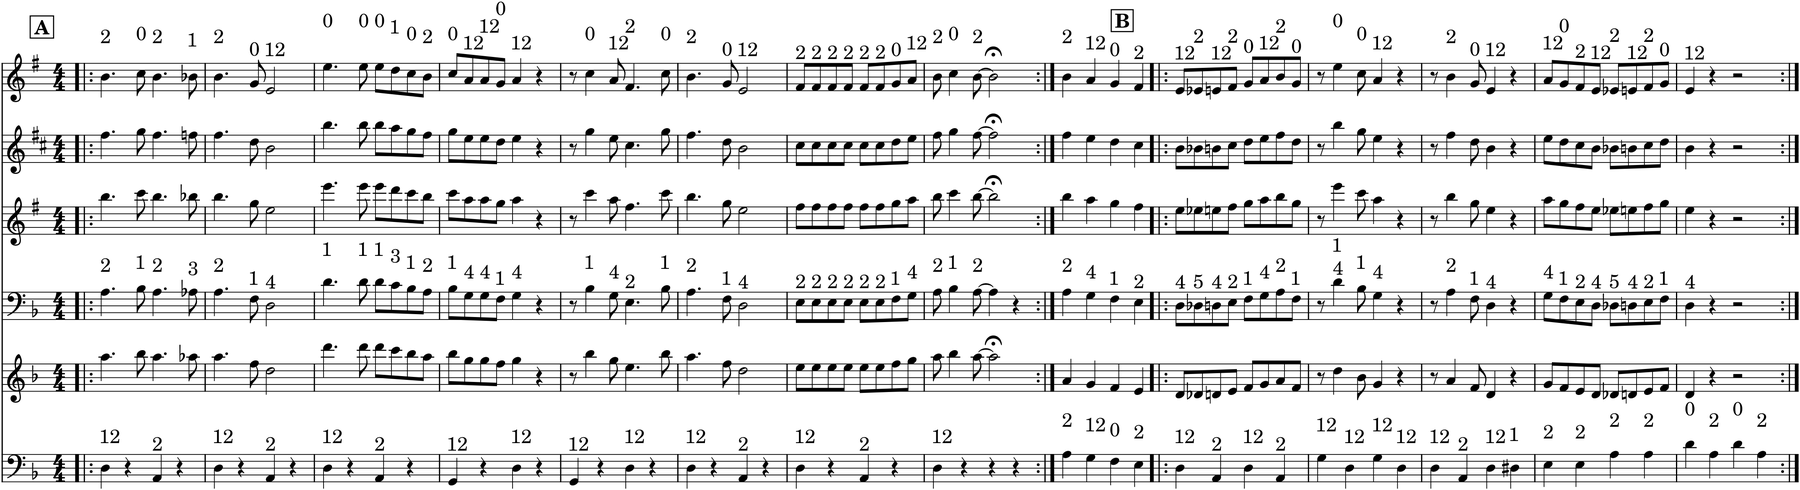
**kern	**kern	**kern	**kern	**kern	**kern
*part6	*part5	*part4	*part3	*part2	*part1
*staff6	*staff5	*staff4	*staff3	*staff2	*staff1
*I"Tuba	*I"Flauta	*I"Trombone	*I"Saxofone Tenor	*I"Saxofone Alto	*I"Trompete Bb
*I'Tba	*I'Fl	*I'Trb	*	*	*I'Tpt
*clefF4	*clefG2	*clefF4	*clefG2	*clefG2	*clefG2
*	*	*	*Trd8c14	*Trd5c9	*Trd1c2
*k[b-]	*k[b-]	*k[b-]	*k[f#]	*k[f#c#]	*k[f#]
*M4/4	*M4/4	*M4/4	*M4/4	*M4/4	*M4/4
!!LO:REH:place=s1:a:B:cj:t=A
=1!|:	=1!|:	=1!|:	=1!|:	=1!|:	=1!|:
!	!	!	!	!	!LO:TX:a:t=2
!	!	!LO:TX:a:t=2	!	!	!
!LO:TX:a:t=12	!	!	!	!	!
4D\	4.aa\	4.A\	4.bb\	4.ff#\	4.b\
4r	.	.	.	.	.
!	!	!	!	!	!LO:TX:a:t=0
!	!	!LO:TX:a:t=1	!	!	!
.	8bb-\	8B-\	8ccc\	8gg\	8cc\
!	!	!	!	!	!LO:TX:a:t=2
!	!	!LO:TX:a:t=2	!	!	!
!LO:TX:a:t=2	!	!	!	!	!
4AA/	4.aa\	4.A\	4.bb\	4.ff#\	4.b\
4r	.	.	.	.	.
!	!	!	!	!	!LO:TX:a:t=1
!	!	!LO:TX:a:t=3	!	!	!
.	8aa-X\	8A-X\	8bb-X\	8ffn\	8b-X\
=2	=2	=2	=2	=2	=2
!	!	!	!	!	!LO:TX:a:t=2
!	!	!LO:TX:a:t=2	!	!	!
!LO:TX:a:t=12	!	!	!	!	!
4D\	4.aa\	4.A\	4.bb\	4.ff#\	4.b\
4r	.	.	.	.	.
!	!	!	!	!	!LO:TX:a:t=0
!	!	!LO:TX:a:t=1	!	!	!
.	8ff\	8F\	8gg\	8dd\	8g/
!	!	!	!	!	!LO:TX:a:t=12
!	!	!LO:TX:a:t=4	!	!	!
!LO:TX:a:t=2	!	!	!	!	!
4AA/	2dd\	2D\	2ee\	2b\	2e/
4r	.	.	.	.	.
=3	=3	=3	=3	=3	=3
!	!	!	!	!	!LO:TX:a:t=0
!	!	!LO:TX:a:t=1	!	!	!
!LO:TX:a:t=12	!	!	!	!	!
4D\	4.ddd\	4.d\	4.eee\	4.bb\	4.ee\
4r	.	.	.	.	.
!	!	!	!	!	!LO:TX:a:t=0
!	!	!LO:TX:a:t=1	!	!	!
.	8ddd\	8d\	8eee\	8bb\	8ee\
!	!	!	!	!	!LO:TX:a:t=0
!	!	!LO:TX:a:t=1	!	!	!
!LO:TX:a:t=2	!	!	!	!	!
4AA/	8ddd\L	8d\L	8eee\L	8bb\L	8ee\L
!	!	!	!	!	!LO:TX:a:t=1
!	!	!LO:TX:a:t=3	!	!	!
.	8ccc\	8c\	8ddd\	8aa\	8dd\
!	!	!	!	!	!LO:TX:a:t=0
!	!	!LO:TX:a:t=1	!	!	!
4r	8bb-\	8B-\	8ccc\	8gg\	8cc\
!	!	!	!	!	!LO:TX:a:t=2
!	!	!LO:TX:a:t=2	!	!	!
.	8aa\J	8A\J	8bb\J	8ff#\J	8b\J
=4	=4	=4	=4	=4	=4
!	!	!	!	!	!LO:TX:a:t=0
!	!	!LO:TX:a:t=1	!	!	!
!LO:TX:a:t=12	!	!	!	!	!
4GG/	8bb-\L	8B-\L	8ccc\L	8gg\L	8cc/L
!	!	!	!	!	!LO:TX:a:t=12
!	!	!LO:TX:a:t=4	!	!	!
.	8gg\	8G\	8aa\	8ee\	8a/
!	!	!	!	!	!LO:TX:a:t=12
!	!	!LO:TX:a:t=4	!	!	!
4r	8gg\	8G\	8aa\	8ee\	8a/
!	!	!	!	!	!LO:TX:a:t=0
!	!	!LO:TX:a:t=1	!	!	!
.	8ff\J	8F\J	8gg\J	8dd\J	8g/J
!	!	!	!	!	!LO:TX:a:t=12
!	!	!LO:TX:a:t=4	!	!	!
!LO:TX:a:t=12	!	!	!	!	!
4D\	4gg\	4G\	4aa\	4ee\	4a/
4r	4r	4r	4r	4r	4r
=5	=5	=5	=5	=5	=5
!LO:TX:a:t=12	!	!	!	!	!
4GG/	8r	8r	8r	8r	8r
!	!	!	!	!	!LO:TX:a:t=0
!	!	!LO:TX:a:t=1	!	!	!
.	4bb-\	4B-\	4ccc\	4gg\	4cc\
4r	.	.	.	.	.
!	!	!	!	!	!LO:TX:a:t=12
!	!	!LO:TX:a:t=4	!	!	!
.	8gg\	8G\	8aa\	8ee\	8a/
!	!	!	!	!	!LO:TX:a:t=2
!	!	!LO:TX:a:t=2	!	!	!
!LO:TX:a:t=12	!	!	!	!	!
4D\	4.ee\	4.E\	4.ff#\	4.cc#\	4.f#/
4r	.	.	.	.	.
!	!	!	!	!	!LO:TX:a:t=0
!	!	!LO:TX:a:t=1	!	!	!
.	8bb-\	8B-\	8ccc\	8gg\	8cc\
=6	=6	=6	=6	=6	=6
!	!	!	!	!	!LO:TX:a:t=2
!	!	!LO:TX:a:t=2	!	!	!
!LO:TX:a:t=12	!	!	!	!	!
4D\	4.aa\	4.A\	4.bb\	4.ff#\	4.b\
4r	.	.	.	.	.
!	!	!	!	!	!LO:TX:a:t=0
!	!	!LO:TX:a:t=1	!	!	!
.	8ff\	8F\	8gg\	8dd\	8g/
!	!	!	!	!	!LO:TX:a:t=12
!	!	!LO:TX:a:t=4	!	!	!
!LO:TX:a:t=2	!	!	!	!	!
4AA/	2dd\	2D\	2ee\	2b\	2e/
4r	.	.	.	.	.
=7	=7	=7	=7	=7	=7
!	!	!	!	!	!LO:TX:a:t=2
!	!	!LO:TX:a:t=2	!	!	!
!LO:TX:a:t=12	!	!	!	!	!
4D\	8ee\L	8E\L	8ff#\L	8cc#\L	8f#/L
!	!	!	!	!	!LO:TX:a:t=2
!	!	!LO:TX:a:t=2	!	!	!
.	8ee\	8E\	8ff#\	8cc#\	8f#/
!	!	!	!	!	!LO:TX:a:t=2
!	!	!LO:TX:a:t=2	!	!	!
4r	8ee\	8E\	8ff#\	8cc#\	8f#/
!	!	!	!	!	!LO:TX:a:t=2
!	!	!LO:TX:a:t=2	!	!	!
.	8ee\J	8E\J	8ff#\J	8cc#\J	8f#/J
!	!	!	!	!	!LO:TX:a:t=2
!	!	!LO:TX:a:t=2	!	!	!
!LO:TX:a:t=2	!	!	!	!	!
4AA/	8ee\L	8E\L	8ff#\L	8cc#\L	8f#/L
!	!	!	!	!	!LO:TX:a:t=2
!	!	!LO:TX:a:t=2	!	!	!
.	8ee\	8E\	8ff#\	8cc#\	8f#/
!	!	!	!	!	!LO:TX:a:t=0
!	!	!LO:TX:a:t=1	!	!	!
4r	8ff\	8F\	8gg\	8dd\	8g/
!	!	!	!	!	!LO:TX:a:t=12
!	!	!LO:TX:a:t=4	!	!	!
.	8gg\J	8G\J	8aa\J	8ee\J	8a/J
=8	=8	=8	=8	=8	=8
!	!	!	!	!	!LO:TX:a:t=2
!	!	!LO:TX:a:t=2	!	!	!
!LO:TX:a:t=12	!	!	!	!	!
4D\	8aa\	8A\	8bb\	8ff#\	8b\
!	!	!	!	!	!LO:TX:a:t=0
!	!	!LO:TX:a:t=1	!	!	!
.	4bb-\	4B-\	4ccc\	4gg\	4cc\
4r	.	.	.	.	.
!	!	!	!	!	!LO:TX:a:t=2
!	!	!LO:TX:a:t=2	!	!	!
.	[8aa\	[8A\	[8bb\	[8ff#\	[8b\
4r	2aa;<\]	4A\]	2bb;<\]	2ff#;<\]	2b;<\]
4r	.	4r	.	.	.
=9:|!	=9:|!	=9:|!	=9:|!	=9:|!	=9:|!
!	!	!	!	!	!LO:TX:a:t=2
!	!	!LO:TX:a:t=2	!	!	!
!LO:TX:a:t=2	!	!	!	!	!
4A\	4a/	4A\	4bb\	4ff#\	4b\
!	!	!	!	!	!LO:TX:a:t=12
!	!	!LO:TX:a:t=4	!	!	!
!LO:TX:a:t=12	!	!	!	!	!
4G\	4g/	4G\	4aa\	4ee\	4a/
!	!	!	!	!	!LO:TX:a:t=0
!	!	!LO:TX:a:t=1	!	!	!
!LO:TX:a:t=0	!	!	!	!	!
4F\	4f/	4F\	4gg\	4dd\	4g/
!	!	!	!	!	!LO:TX:a:t=2
!	!	!LO:TX:a:t=2	!	!	!
!LO:TX:a:t=2	!	!	!	!	!
4E\	4e/	4E\	4ff#\	4cc#\	4f#/
!!LO:REH:place=s1:a:B:cj:t=B
=10!|:	=10!|:	=10!|:	=10!|:	=10!|:	=10!|:
!	!	!	!	!	!LO:TX:a:t=12
!	!	!LO:TX:a:t=4	!	!	!
!LO:TX:a:t=12	!	!	!	!	!
4D\	8d/L	8D\L	8ee\L	8b\L	8e/L
!	!	!	!	!	!LO:TX:a:t=2
!	!	!LO:TX:a:t=5	!	!	!
.	8d-X/	8D-X\	8ee-X\	8b-X\	8e-X/
!	!	!	!	!	!LO:TX:a:t=12
!	!	!LO:TX:a:t=4	!	!	!
!LO:TX:a:t=2	!	!	!	!	!
4AA/	8dn/	8Dn\	8een\	8bn\	8en/
!	!	!	!	!	!LO:TX:a:t=2
!	!	!LO:TX:a:t=2	!	!	!
.	8e/J	8E\J	8ff#\J	8cc#\J	8f#/J
!	!	!	!	!	!LO:TX:a:t=0
!	!	!LO:TX:a:t=1	!	!	!
!LO:TX:a:t=12	!	!	!	!	!
4D\	8f/L	8F\L	8gg\L	8dd\L	8g/L
!	!	!	!	!	!LO:TX:a:t=12
!	!	!LO:TX:a:t=4	!	!	!
.	8g/	8G\	8aa\	8ee\	8a/
!	!	!	!	!	!LO:TX:a:t=2
!	!	!LO:TX:a:t=2	!	!	!
!LO:TX:a:t=2	!	!	!	!	!
4AA/	8a/	8A\	8bb\	8ff#\	8b/
!	!	!	!	!	!LO:TX:a:t=0
!	!	!LO:TX:a:t=1	!	!	!
.	8f/J	8F\J	8gg\J	8dd\J	8g/J
=11	=11	=11	=11	=11	=11
!LO:TX:a:t=12	!	!	!	!	!
4G\	8r	8r	8r	8r	8r
!	!	!	!	!	!LO:TX:a:t=0
!	!	!LO:TX:a:t=1	!	!	!
!	!	!LO:TX:a:t=4	!	!	!
.	4dd\	4d\	4eee\	4bb\	4ee\
!LO:TX:a:t=12	!	!	!	!	!
4D\	.	.	.	.	.
!	!	!	!	!	!LO:TX:a:t=0
!	!	!LO:TX:a:t=1	!	!	!
.	8b-\	8B-\	8ccc\	8gg\	8cc\
!	!	!	!	!	!LO:TX:a:t=12
!	!	!LO:TX:a:t=4	!	!	!
!LO:TX:a:t=12	!	!	!	!	!
4G\	4g/	4G\	4aa\	4ee\	4a/
!LO:TX:a:t=12	!	!	!	!	!
4D\	4r	4r	4r	4r	4r
=12	=12	=12	=12	=12	=12
!LO:TX:a:t=12	!	!	!	!	!
4D\	8r	8r	8r	8r	8r
!	!	!	!	!	!LO:TX:a:t=2
!	!	!LO:TX:a:t=2	!	!	!
.	4a/	4A\	4bb\	4ff#\	4b\
!LO:TX:a:t=2	!	!	!	!	!
4AA/	.	.	.	.	.
!	!	!	!	!	!LO:TX:a:t=0
!	!	!LO:TX:a:t=1	!	!	!
.	8f/	8F\	8gg\	8dd\	8g/
!	!	!	!	!	!LO:TX:a:t=12
!	!	!LO:TX:a:t=4	!	!	!
!LO:TX:a:t=12	!	!	!	!	!
4D\	4d/	4D\	4ee\	4b\	4e/
!LO:TX:a:t=1	!	!	!	!	!
4D#X\	4r	4r	4r	4r	4r
=13	=13	=13	=13	=13	=13
!	!	!	!	!	!LO:TX:a:t=12
!	!	!LO:TX:a:t=4	!	!	!
!LO:TX:a:t=2	!	!	!	!	!
4E\	8g/L	8G\L	8aa\L	8ee\L	8a/L
!	!	!	!	!	!LO:TX:a:t=0
!	!	!LO:TX:a:t=1	!	!	!
.	8f/	8F\	8gg\	8dd\	8g/
!	!	!	!	!	!LO:TX:a:t=2
!	!	!LO:TX:a:t=2	!	!	!
!LO:TX:a:t=2	!	!	!	!	!
4E\	8e/	8E\	8ff#\	8cc#\	8f#/
!	!	!	!	!	!LO:TX:a:t=12
!	!	!LO:TX:a:t=4	!	!	!
.	8d/J	8D\J	8ee\J	8b\J	8e/J
!	!	!	!	!	!LO:TX:a:t=2
!	!	!LO:TX:a:t=5	!	!	!
!LO:TX:a:t=2	!	!	!	!	!
4A\	8d-X/L	8D-X\L	8ee-X\L	8b-X\L	8e-X/L
!	!	!	!	!	!LO:TX:a:t=12
!	!	!LO:TX:a:t=4	!	!	!
.	8dn/	8Dn\	8een\	8bn\	8en/
!	!	!	!	!	!LO:TX:a:t=2
!	!	!LO:TX:a:t=2	!	!	!
!LO:TX:a:t=2	!	!	!	!	!
4A\	8e/	8E\	8ff#\	8cc#\	8f#/
!	!	!	!	!	!LO:TX:a:t=0
!	!	!LO:TX:a:t=1	!	!	!
.	8f/J	8F\J	8gg\J	8dd\J	8g/J
=14	=14	=14	=14	=14	=14
!	!	!	!	!	!LO:TX:a:t=12
!	!	!LO:TX:a:t=4	!	!	!
!LO:TX:a:t=0	!	!	!	!	!
4d\	4d/	4D\	4ee\	4b\	4e/
!LO:TX:a:t=2	!	!	!	!	!
4A\	4r	4r	4r	4r	4r
!LO:TX:a:t=0	!	!	!	!	!
4d\	2r	2r	2r	2r	2r
!LO:TX:a:t=2	!	!	!	!	!
4A\	.	.	.	.	.
=:|!	=:|!	=:|!	=:|!	=:|!	=:|!
*-	*-	*-	*-	*-	*-
